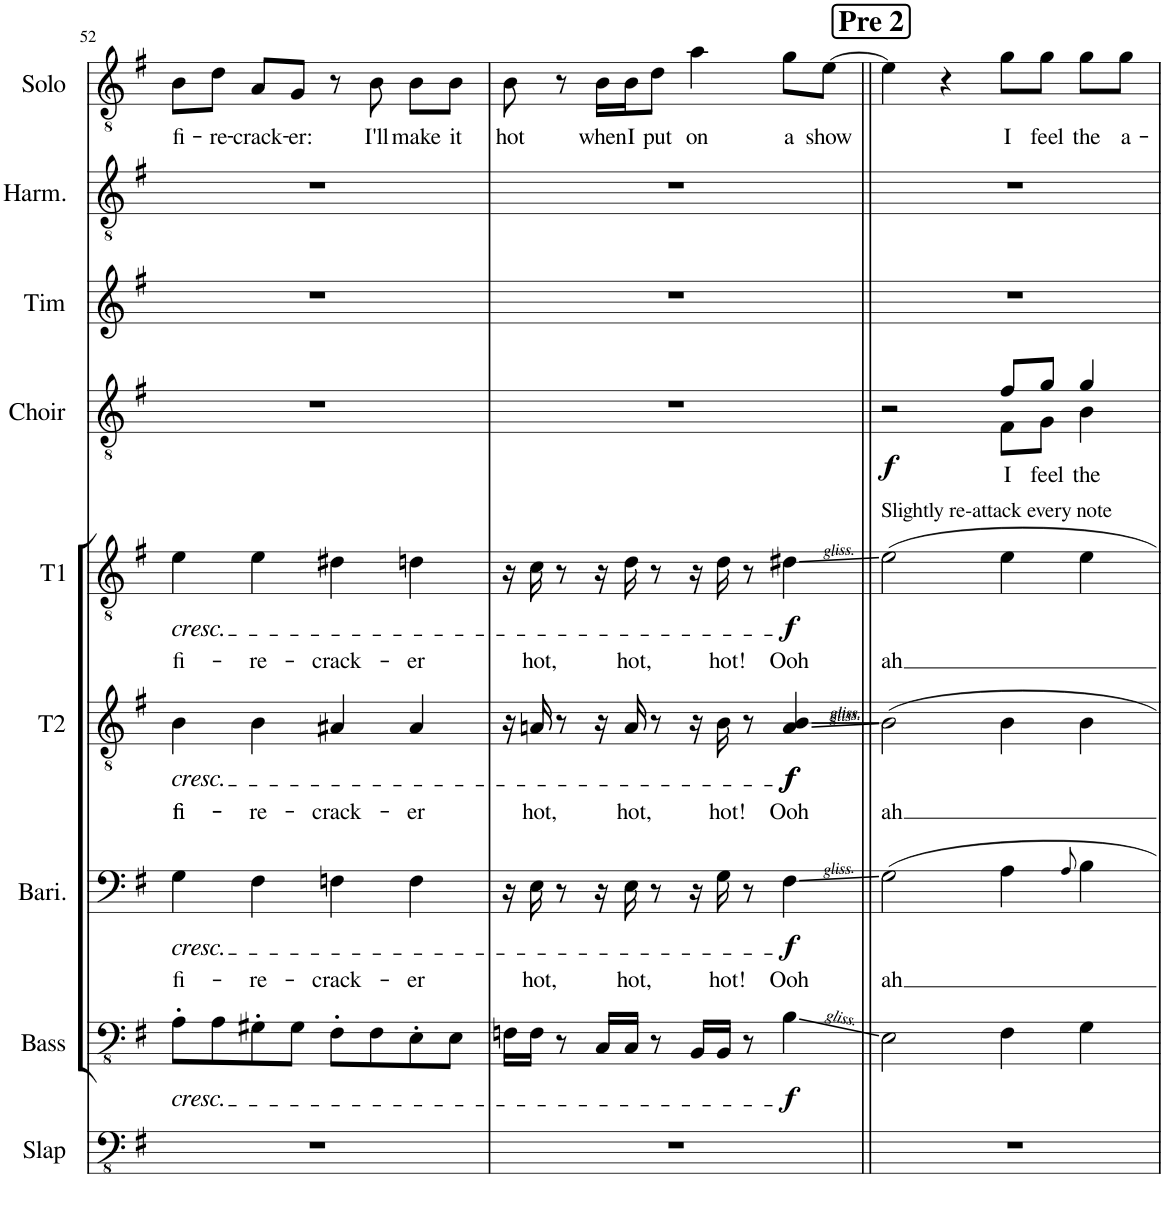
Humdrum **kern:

**kern	**kern	**dynam	**kern	**text	**dynam	**kern	**text	**dynam	**kern	**text	**dynam	**kern	**text	**dynam	**kern	**kern	**kern	**text
*part9	*part8	*part8	*part7	*part7	*part7	*part6	*part6	*part6	*part5	*part5	*part5	*part4	*part4	*part4	*part3	*part2	*part1	*part1
*staff9	*staff8	*staff8	*staff7	*staff7	*staff7	*staff6	*staff6	*staff6	*staff5	*staff5	*staff5	*staff4	*staff4	*staff4	*staff3	*staff2	*staff1	*staff1
*I"Slap Bass	*I"Bass	*	*I"Baritone	*	*	*I"Tenor 2	*	*	*I"Tenor 1	*	*	*I"Choir	*	*	*I"Tim	*I"Harmonies	*I"Solo	*
*I'Slap	*I'Bass	*	*I'Bari.	*	*	*I'T2	*	*	*I'T1	*	*	*I'Choir	*	*	*I'Tim	*I'Harm.	*I'Solo	*
!!LO:PB:g=z
*clefFv4	*clefFv4	*	*clefF4	*	*	*clefGv2	*	*	*clefGv2	*	*	*clefGv2	*	*	*clefG2	*clefGv2	*clefGv2	*
*k[f#]	*k[f#]	*	*k[f#]	*	*	*k[f#]	*	*	*k[f#]	*	*	*k[f#]	*	*	*k[f#]	*k[f#]	*k[f#]	*
*M4/4	*M4/4	*	*M4/4	*	*	*M4/4	*	*	*M4/4	*	*	*M4/4	*	*	*M4/4	*M4/4	*M4/4	*
=52	=52	=52	=52	=52	=52	=52	=52	=52	=52	=52	=52	=52	=52	=52	=52	=52	=52	=52
!	!	!	!	!	!	!	!	!	!LO:TX:b:i:t=cresc.	!	!	!	!	!	!	!	!	!
!	!	!	!	!	!	!LO:TX:b:i:t=cresc.	!	!	!	!	!	!	!	!	!	!	!	!
!	!	!	!LO:TX:b:i:t=cresc.	!	!	!	!	!	!	!	!	!	!	!	!	!	!	!
!	!LO:TX:b:i:t=cresc.	!	!	!	!	!	!	!	!	!	!	!	!	!	!	!	!	!
!	!	!	!	!LO:LY:b	!	!	!LO:LY:b	!	!	!LO:LY:b	!	!	!	!	!	!	!	!LO:LY:b
1r	8AA'\L	.	4G\	fi-	.	4B\	fi-	.	4e\	fi-	.	1r	.	.	1r	1r	8B\L	fi-
!	!	!	!	!	!	!	!	!	!	!	!	!	!	!	!	!	!	!LO:LY:b
.	8AA\	.	.	.	.	.	.	.	.	.	.	.	.	.	.	.	8d\J	-re-
!	!	!	!	!LO:LY:b	!	!	!LO:LY:b	!	!	!LO:LY:b	!	!	!	!	!	!	!	!LO:LY:b
.	8GG#X'\	.	4F#\	-re-	.	4B\	-re-	.	4e\	-re-	.	.	.	.	.	.	8A/L	-crack-
!	!	!	!	!	!	!	!	!	!	!	!	!	!	!	!	!	!	!LO:LY:b
.	8GG#\J	.	.	.	.	.	.	.	.	.	.	.	.	.	.	.	8G/J	-er:
!	!	!	!	!LO:LY:b	!	!	!LO:LY:b	!	!	!LO:LY:b	!	!	!	!	!	!	!	!
.	8FF#'\L	.	4Fn\	-crack-	.	4A#X/	-crack-	.	4d#X\	-crack-	.	.	.	.	.	.	8r	.
!	!	!	!	!	!	!	!	!	!	!	!	!	!	!	!	!	!	!LO:LY:b
.	8FF#\	.	.	.	.	.	.	.	.	.	.	.	.	.	.	.	8B\	I'll
!	!	!	!	!LO:LY:b	!	!	!LO:LY:b	!	!	!LO:LY:b	!	!	!	!	!	!	!	!LO:LY:b
.	8EE'\	.	4F\	-er	.	4A#/	-er	.	4dn\	-er	.	.	.	.	.	.	8B\L	make
!	!	!	!	!	!	!	!	!	!	!	!	!	!	!	!	!	!	!LO:LY:b
.	8EE\J	.	.	.	.	.	.	.	.	.	.	.	.	.	.	.	8B\J	it
=53	=53	=53	=53	=53	=53	=53	=53	=53	=53	=53	=53	=53	=53	=53	=53	=53	=53	=53
!	!	!	!	!	!	!	!	!	!	!	!	!	!	!	!	!	!	!LO:LY:b
1r	16FFn\LL	.	16r	.	.	16r	.	.	16r	.	.	1r	.	.	1r	1r	8B\	hot
!	!	!	!	!LO:LY:b	!	!	!LO:LY:b	!	!	!LO:LY:b	!	!	!	!	!	!	!	!
.	16FF\JJ	.	16E\	hot,	.	16An/	hot,	.	16c\	hot,	.	.	.	.	.	.	.	.
.	8r	.	8r	.	.	8r	.	.	8r	.	.	.	.	.	.	.	8r	.
!	!	!	!	!	!	!	!	!	!	!	!	!	!	!	!	!	!	!LO:LY:b
.	16CC/LL	.	16r	.	.	16r	.	.	16r	.	.	.	.	.	.	.	16B\LL	when
!	!	!	!	!LO:LY:b	!	!	!LO:LY:b	!	!	!LO:LY:b	!	!	!	!	!	!	!	!LO:LY:b
.	16CC/JJ	.	16E\	hot,	.	16A/	hot,	.	16d\	hot,	.	.	.	.	.	.	16B\J	I
!	!	!	!	!	!	!	!	!	!	!	!	!	!	!	!	!	!	!LO:LY:b
.	8r	.	8r	.	.	8r	.	.	8r	.	.	.	.	.	.	.	8d\J	put
!	!	!	!	!	!	!	!	!	!	!	!	!	!	!	!	!	!	!LO:LY:b
.	16BBB/LL	.	16r	.	.	16r	.	.	16r	.	.	.	.	.	.	.	4a\	on
!	!	!	!	!LO:LY:b	!	!	!LO:LY:b	!	!	!LO:LY:b	!	!	!	!	!	!	!	!
.	16BBB/JJ	.	16G\	hot!	.	16B\	hot!	.	16d\	hot!	.	.	.	.	.	.	.	.
.	8r	.	8r	.	.	8r	.	.	8r	.	.	.	.	.	.	.	.	.
!	!	!LO:DY:b	!	!LO:LY:b	!LO:DY:b	!	!LO:LY:b	!LO:DY:b	!	!LO:LY:b	!	!	!	!	!	!	!	!LO:LY:b
!	!	!	!	!	!	!	!	!LO:DY:n=1:b	!	!	!LO:DY:b	!	!	!	!	!	!	!
.	4BB\	f	4F#\	Ooh	f	4A/ 4B/	Ooh	f f	4d#X\	Ooh	f	.	.	.	.	.	8g\L	a
!	!	!	!	!	!	!	!	!	!	!	!	!	!	!	!	!	!	!LO:LY:b
.	.	.	.	.	.	.	.	.	.	.	.	.	.	.	.	.	[8e\J	show
!!LO:REH:place=s1:a:B:cj:fs=14:t=Pre 2
=54||	=54||	=54||	=54||	=54||	=54||	=54||	=54||	=54||	=54||	=54||	=54||	=54||	=54||	=54||	=54||	=54||	=54||	=54||
!	!	!	!	!	!	!	!	!	!LO:TX:a:t=Slightly re-attack every note	!	!	!	!	!	!	!	!	!
!	!	!	!	!LO:LY:b	!	!	!LO:LY:b	!	!	!LO:LY:b	!	!	!	!LO:DY:b	!	!	!	!
*	*	*	*	*	*	*	*	*	*	*	*	*^	*	*	*	*	*	*
1r	2EE\	.	2G\	ah	.	2B\	ah	.	2e\	ah	.	2r	2ryy	.	f	1r	1r	4e\]	.
.	.	.	.	.	.	.	.	.	.	.	.	.	.	.	.	.	.	4r	.
!	!	!	!	!	!	!	!	!	!	!	!	!	!	!LO:LY:b	!	!	!	!	!LO:LY:b
.	4FF#\	.	4A\	.	.	4B\	.	.	4e\	.	.	8f#/L	8F#\L	I	.	.	.	8g\L	I
!	!	!	!	!	!	!	!	!	!	!	!	!	!	!LO:LY:b	!	!	!	!	!LO:LY:b
.	.	.	.	.	.	.	.	.	.	.	.	8g/J	8G\J	feel	.	.	.	8g\J	feel
.	.	.	8qA/	.	.	.	.	.	.	.	.	.	.	.	.	.	.	.	.
!	!	!	!	!	!	!	!	!	!	!	!	!	!	!LO:LY:b	!	!	!	!	!LO:LY:b
.	4GG\	.	4B\	.	.	4B\	.	.	4e\	.	.	4g/	4B\	the	.	.	.	8g\L	the
!	!	!	!	!	!	!	!	!	!	!	!	!	!	!	!	!	!	!	!LO:LY:b
.	.	.	.	.	.	.	.	.	.	.	.	.	.	.	.	.	.	8g\J	a-
*	*	*	*	*	*	*	*	*	*	*	*	*v	*v	*	*	*	*	*	*
=	=	=	=	=	=	=	=	=	=	=	=	=	=	=	=	=	=	=
*-	*-	*-	*-	*-	*-	*-	*-	*-	*-	*-	*-	*-	*-	*-	*-	*-	*-	*-
